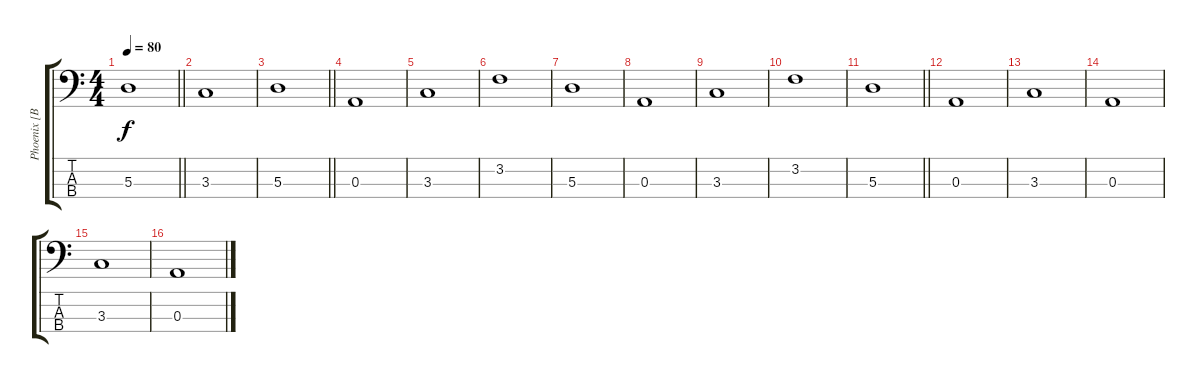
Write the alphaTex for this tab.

\track ("Phoenix [Bass]" "Phoenix [B") {instrument electricbassfinger}
\staff {score tabs}
\tuning (G2 D2 A1 D1) {hide}
\ts (4 4)
\tempo 80
\clef f4
\barLineRight lightlight
\ks c
5.3.1{dy f} |
3.3.1 |
\barLineRight lightlight
5.3.1 |
0.3.1 |
3.3.1 |
3.2.1 |
5.3.1 |
0.3.1 |
3.3.1 |
3.2.1 |
\barLineRight lightlight
5.3.1 |
0.3.1 |
3.3.1 |
0.3.1 |
3.3.1 |
0.3.1
